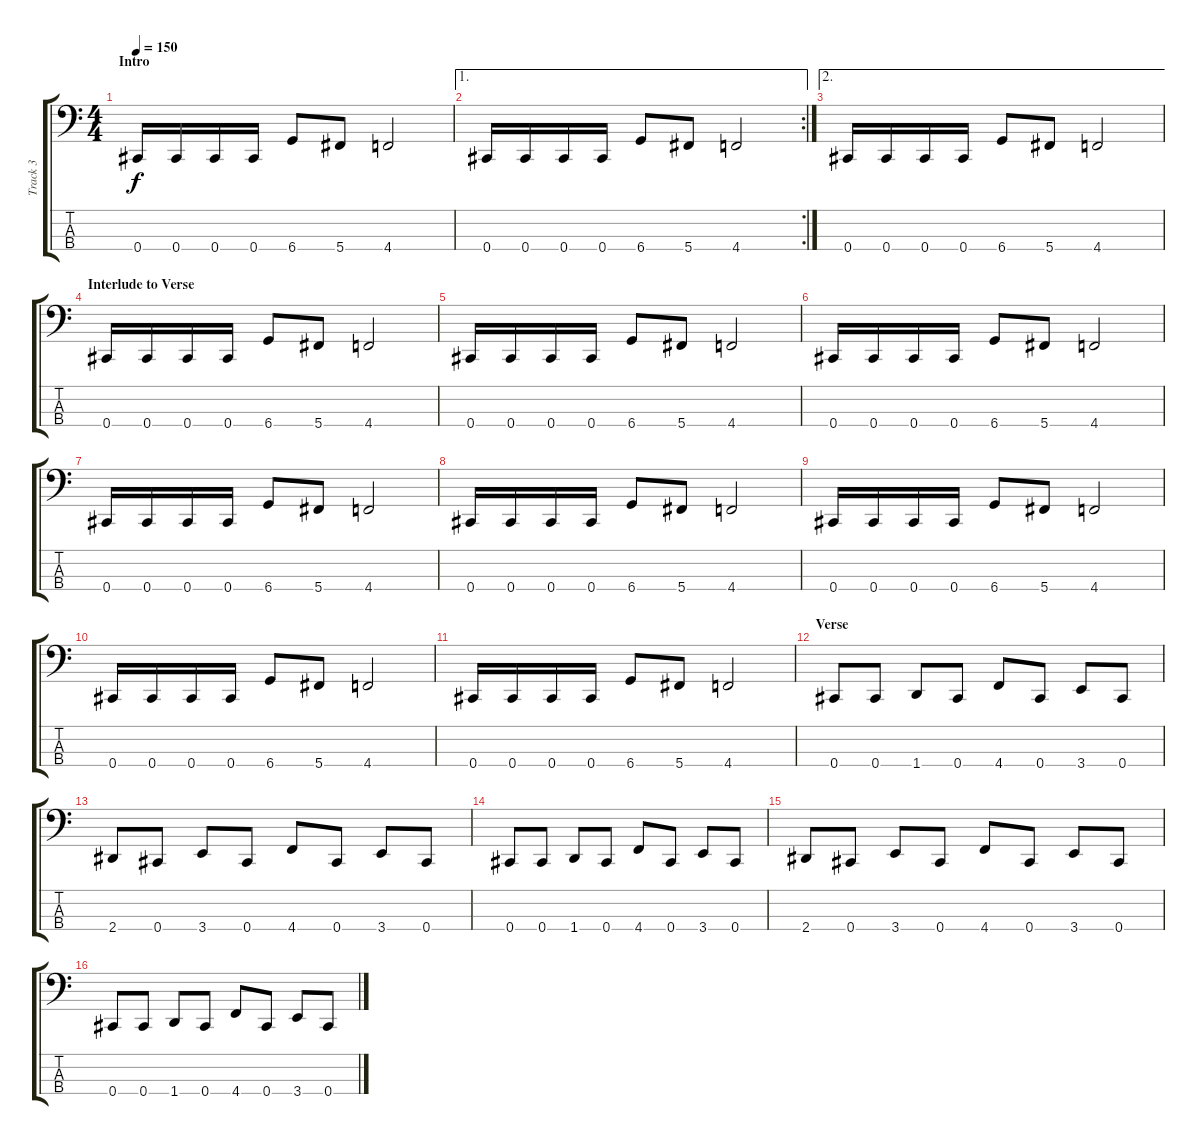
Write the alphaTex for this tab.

\track ("Track 3" "Track 3") {instrument electricbasspick}
\staff {score tabs}
\tuning (Gb2 Db2 Ab1 Db1) {hide}
\ts (4 4)
\section ("" "Intro")
\tempo 150
\clef f4
\ks c
0.4.16{dy f instrument electricbasspick} 0.4.16 0.4.16 0.4.16 6.4.8 5.4.8 4.4.2 |
\ae 1
\rc 2
0.4.16 0.4.16 0.4.16 0.4.16 6.4.8 5.4.8 4.4.2 |
\ae 2
0.4.16 0.4.16 0.4.16 0.4.16 6.4.8 5.4.8 4.4.2 |
\section ("" "Interlude to Verse")
0.4.16 0.4.16 0.4.16 0.4.16 6.4.8 5.4.8 4.4.2 |
0.4.16 0.4.16 0.4.16 0.4.16 6.4.8 5.4.8 4.4.2 |
0.4.16 0.4.16 0.4.16 0.4.16 6.4.8 5.4.8 4.4.2 |
0.4.16 0.4.16 0.4.16 0.4.16 6.4.8 5.4.8 4.4.2 |
0.4.16 0.4.16 0.4.16 0.4.16 6.4.8 5.4.8 4.4.2 |
0.4.16 0.4.16 0.4.16 0.4.16 6.4.8 5.4.8 4.4.2 |
0.4.16 0.4.16 0.4.16 0.4.16 6.4.8 5.4.8 4.4.2 |
0.4.16 0.4.16 0.4.16 0.4.16 6.4.8 5.4.8 4.4.2 |
\section ("" "Verse")
0.4.8 0.4.8 1.4.8 0.4.8 4.4.8 0.4.8 3.4.8 0.4.8 |
2.4.8 0.4.8 3.4.8 0.4.8 4.4.8 0.4.8 3.4.8 0.4.8 |
0.4.8 0.4.8 1.4.8 0.4.8 4.4.8 0.4.8 3.4.8 0.4.8 |
2.4.8 0.4.8 3.4.8 0.4.8 4.4.8 0.4.8 3.4.8 0.4.8 |
0.4.8 0.4.8 1.4.8 0.4.8 4.4.8 0.4.8 3.4.8 0.4.8
